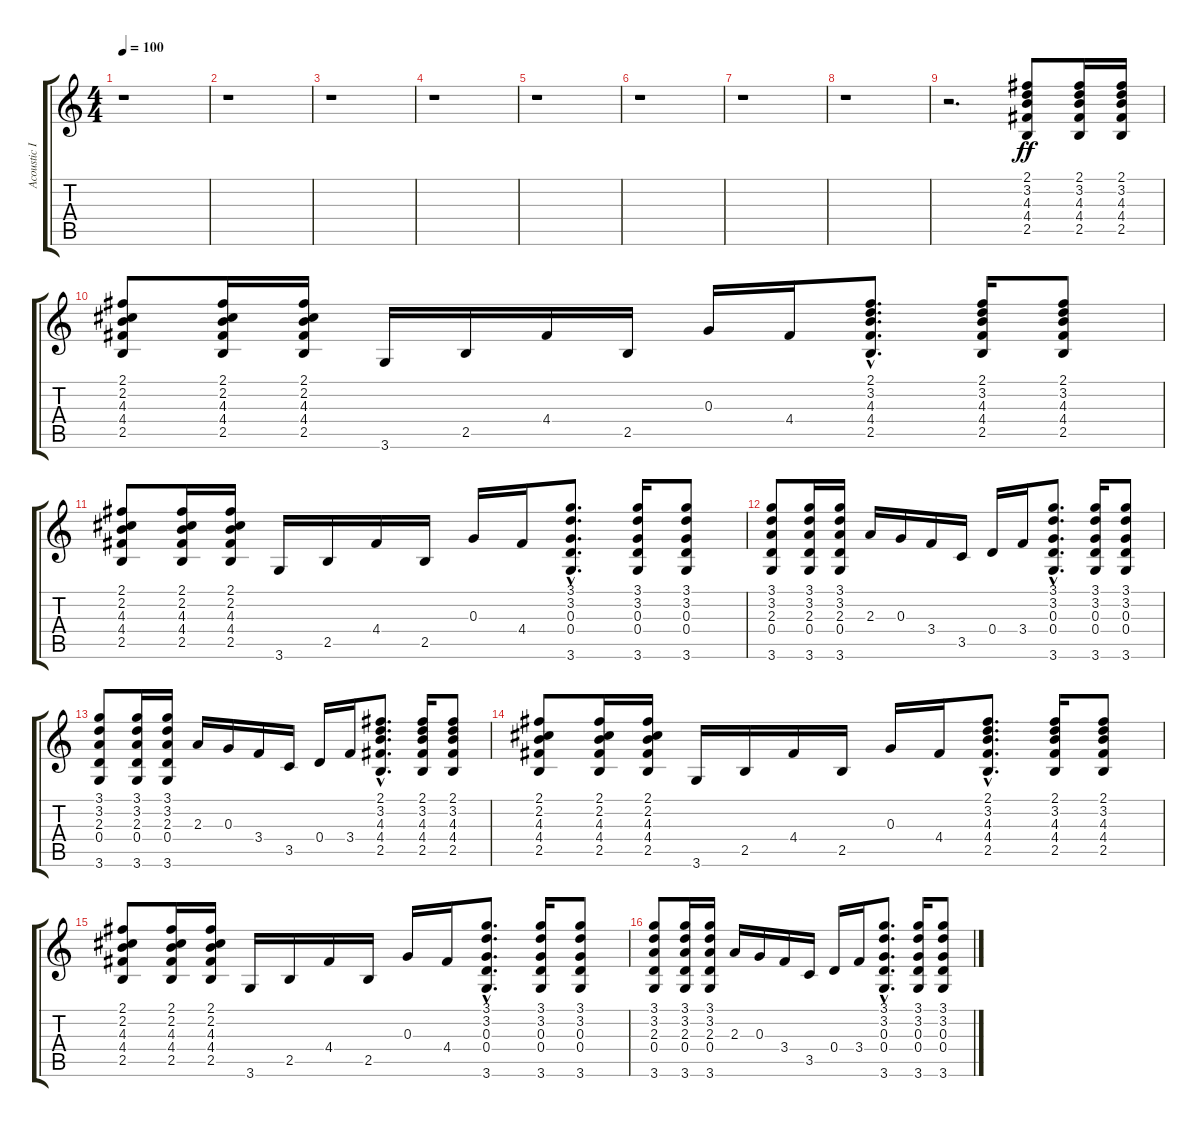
\track ("Acoustic I" "Acoustic I") {instrument acousticguitarsteel}
\staff {score tabs}
\tuning (E4 B3 G3 D3 A2 E2) {hide}
\ts (4 4)
\tempo 100
\clef g2
\ks c
r.1{dy f} |
r.1 |
r.1 |
r.1 |
r.1 |
r.1 |
r.1 |
r.1 |
r.2{d} (2.1 3.2 4.3 4.4 2.5).8{dy ff} (2.1 3.2 4.3 4.4 2.5).16 (2.1 3.2 4.3 4.4 2.5).16 |
(2.1 2.2 4.3 4.4 2.5).8 (2.1 2.2 4.3 4.4 2.5).16 (2.1 2.2 4.3 4.4 2.5).16 3.6.16 2.5.16 4.4.16 2.5.16 0.3.16 4.4.16 (2.1{hac} 3.2{hac} 4.3{hac} 4.4{hac} 2.5{hac}).8{d} (2.1 3.2 4.3 4.4 2.5).16 (2.1 3.2 4.3 4.4 2.5).8 |
(2.1 2.2 4.3 4.4 2.5).8 (2.1 2.2 4.3 4.4 2.5).16 (2.1 2.2 4.3 4.4 2.5).16 3.6.16 2.5.16 4.4.16 2.5.16 0.3.16 4.4.16 (3.1{hac} 3.2{hac} 0.3{hac} 0.4{hac} 3.6{hac}).8{d} (3.1 3.2 0.3 0.4 3.6).16 (3.1 3.2 0.3 0.4 3.6).8 |
(3.1 3.2 2.3 0.4 3.6).8 (3.1 3.2 2.3 0.4 3.6).16 (3.1 3.2 2.3 0.4 3.6).16 2.3.16 0.3.16 3.4.16 3.5.16 0.4.16 3.4.16 (3.1{hac} 3.2{hac} 0.3{hac} 0.4{hac} 3.6{hac}).8{d} (3.1 3.2 0.3 0.4 3.6).16 (3.1 3.2 0.3 0.4 3.6).8 |
(3.1 3.2 2.3 0.4 3.6).8 (3.1 3.2 2.3 0.4 3.6).16 (3.1 3.2 2.3 0.4 3.6).16 2.3.16 0.3.16 3.4.16 3.5.16 0.4.16 3.4.16 (2.1{hac} 3.2{hac} 4.3{hac} 4.4{hac} 2.5{hac}).8{d} (2.1 3.2 4.3 4.4 2.5).16 (2.1 3.2 4.3 4.4 2.5).8 |
(2.1 2.2 4.3 4.4 2.5).8 (2.1 2.2 4.3 4.4 2.5).16 (2.1 2.2 4.3 4.4 2.5).16 3.6.16 2.5.16 4.4.16 2.5.16 0.3.16 4.4.16 (2.1{hac} 3.2{hac} 4.3{hac} 4.4{hac} 2.5{hac}).8{d} (2.1 3.2 4.3 4.4 2.5).16 (2.1 3.2 4.3 4.4 2.5).8 |
(2.1 2.2 4.3 4.4 2.5).8 (2.1 2.2 4.3 4.4 2.5).16 (2.1 2.2 4.3 4.4 2.5).16 3.6.16 2.5.16 4.4.16 2.5.16 0.3.16 4.4.16 (3.1{hac} 3.2{hac} 0.3{hac} 0.4{hac} 3.6{hac}).8{d} (3.1 3.2 0.3 0.4 3.6).16 (3.1 3.2 0.3 0.4 3.6).8 |
(3.1 3.2 2.3 0.4 3.6).8 (3.1 3.2 2.3 0.4 3.6).16 (3.1 3.2 2.3 0.4 3.6).16 2.3.16 0.3.16 3.4.16 3.5.16 0.4.16 3.4.16 (3.1{hac} 3.2{hac} 0.3{hac} 0.4{hac} 3.6{hac}).8{d} (3.1 3.2 0.3 0.4 3.6).16 (3.1 3.2 0.3 0.4 3.6).8
